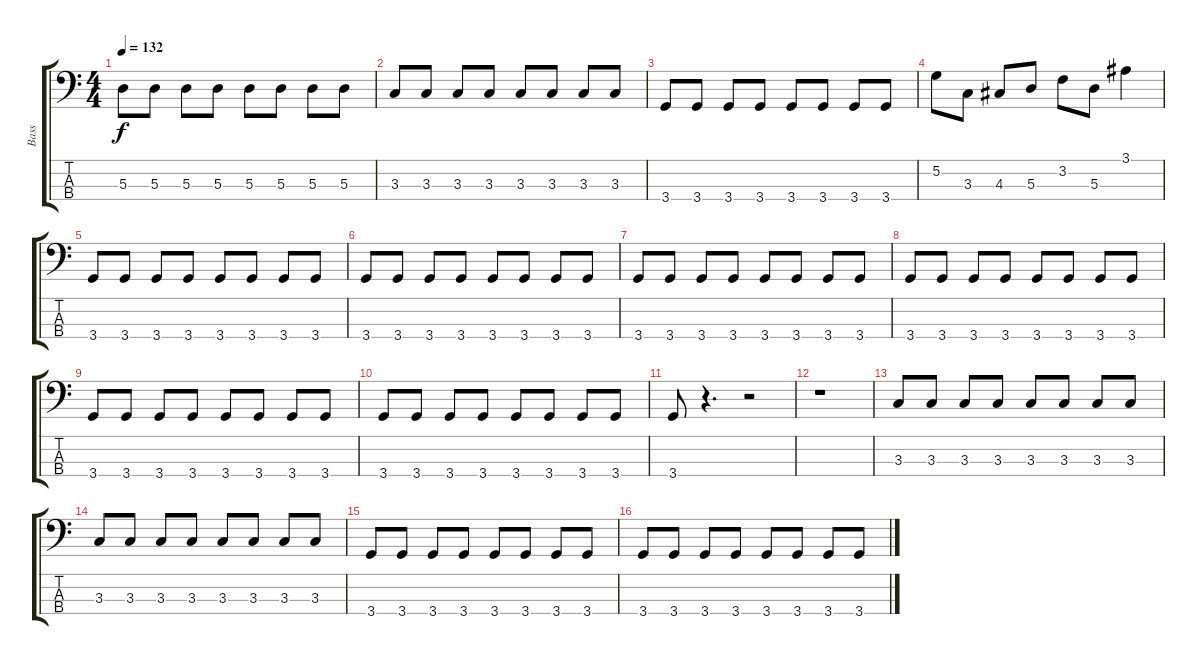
\track ("Bass" "Bass") {instrument electricbassfinger}
\staff {score tabs}
\tuning (G2 D2 A1 E1) {hide}
\ts (4 4)
\tempo 132
\clef f4
\ks c
5.3.8{dy f} 5.3.8 5.3.8 5.3.8 5.3.8 5.3.8 5.3.8 5.3.8 |
3.3.8 3.3.8 3.3.8 3.3.8 3.3.8 3.3.8 3.3.8 3.3.8 |
3.4.8 3.4.8 3.4.8 3.4.8 3.4.8 3.4.8 3.4.8 3.4.8 |
5.2.8 3.3.8 4.3.8 5.3.8 3.2.8 5.3.8 3.1.4 |
3.4.8 3.4.8 3.4.8 3.4.8 3.4.8 3.4.8 3.4.8 3.4.8 |
3.4.8 3.4.8 3.4.8 3.4.8 3.4.8 3.4.8 3.4.8 3.4.8 |
3.4.8 3.4.8 3.4.8 3.4.8 3.4.8 3.4.8 3.4.8 3.4.8 |
3.4.8 3.4.8 3.4.8 3.4.8 3.4.8 3.4.8 3.4.8 3.4.8 |
3.4.8 3.4.8 3.4.8 3.4.8 3.4.8 3.4.8 3.4.8 3.4.8 |
3.4.8 3.4.8 3.4.8 3.4.8 3.4.8 3.4.8 3.4.8 3.4.8 |
3.4.8 r.4{d} r.2 |
r.1 |
3.3.8 3.3.8 3.3.8 3.3.8 3.3.8 3.3.8 3.3.8 3.3.8 |
3.3.8 3.3.8 3.3.8 3.3.8 3.3.8 3.3.8 3.3.8 3.3.8 |
3.4.8 3.4.8 3.4.8 3.4.8 3.4.8 3.4.8 3.4.8 3.4.8 |
3.4.8 3.4.8 3.4.8 3.4.8 3.4.8 3.4.8 3.4.8 3.4.8
